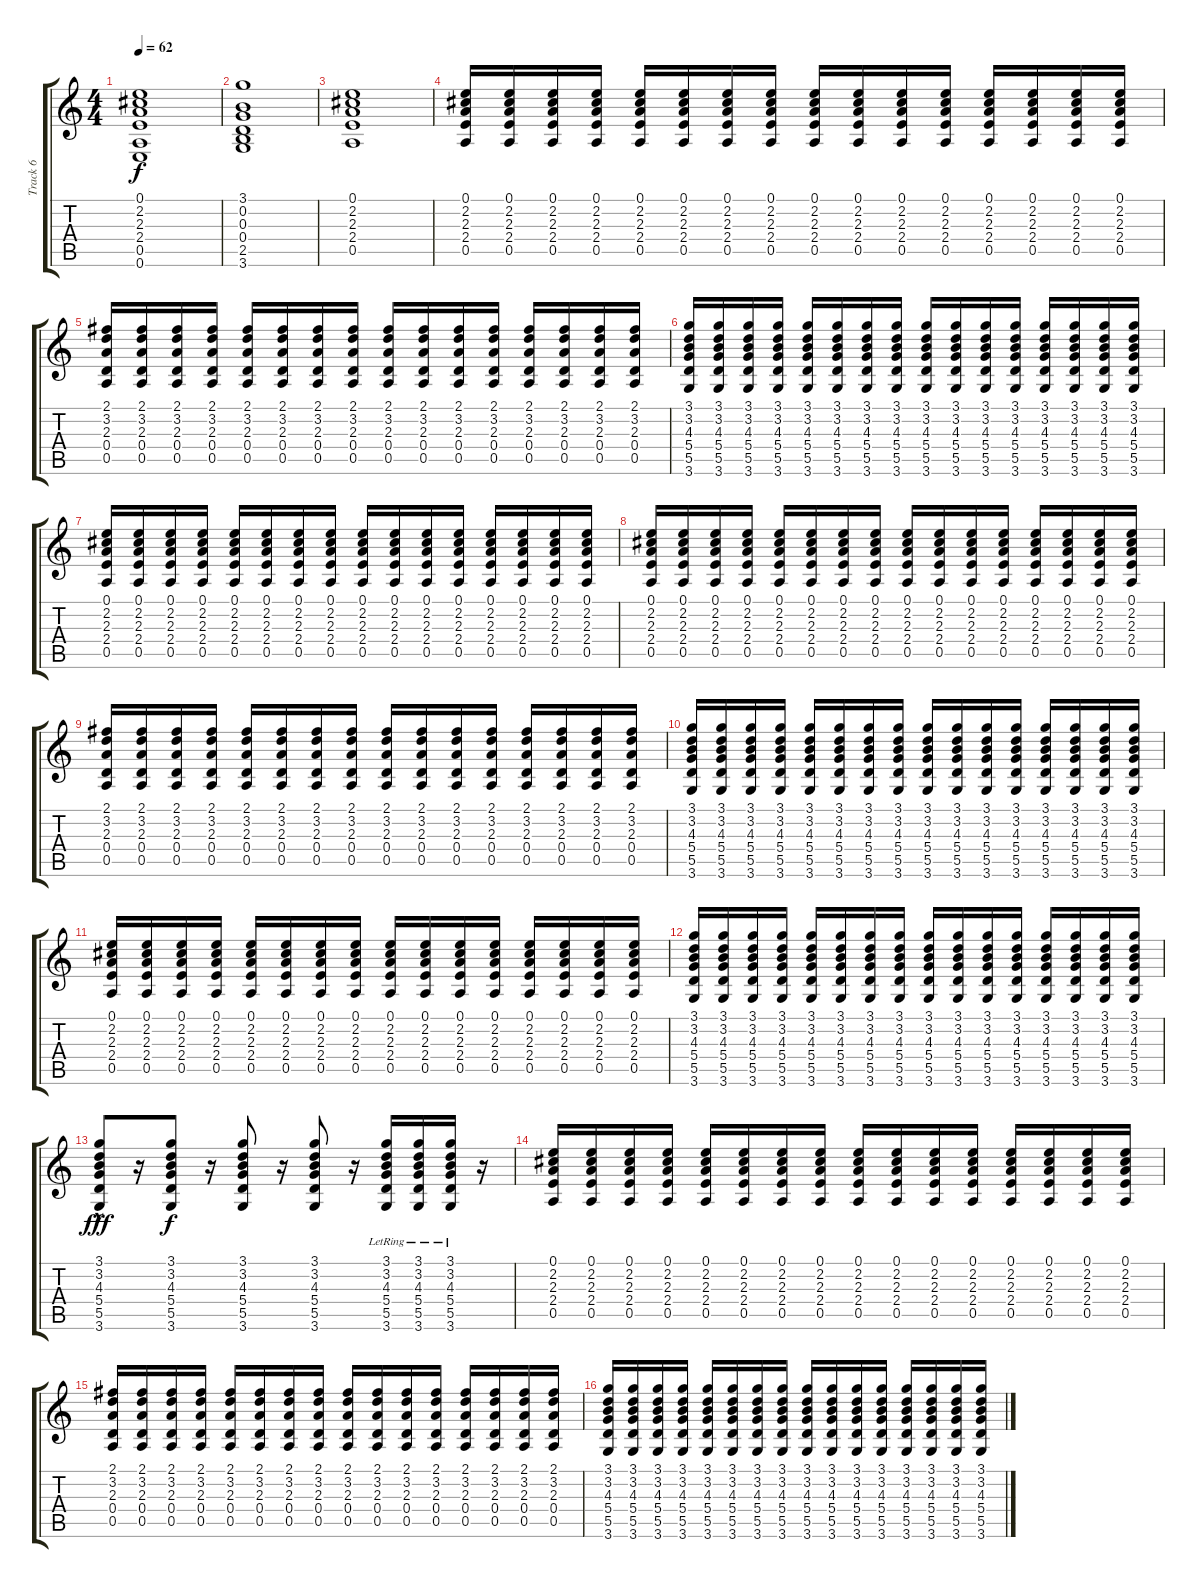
\track ("Track 6" "Track 6") {instrument electricguitarclean}
\staff {score tabs}
\tuning (E4 B3 G3 D3 A2 E2) {hide}
\ts (4 4)
\tempo 62
\clef g2
\ks c
(0.1 2.2 2.3 2.4 0.5 0.6).1{dy f} |
(3.1 0.2 0.3 0.4 2.5 3.6).1 |
(0.1 2.2 2.3 2.4 0.5).1 |
(0.1 2.2 2.3 2.4 0.5).16 (0.1 2.2 2.3 2.4 0.5).16 (0.1 2.2 2.3 2.4 0.5).16 (0.1 2.2 2.3 2.4 0.5).16 (0.1 2.2 2.3 2.4 0.5).16 (0.1 2.2 2.3 2.4 0.5).16 (0.1 2.2 2.3 2.4 0.5).16 (0.1 2.2 2.3 2.4 0.5).16 (0.1 2.2 2.3 2.4 0.5).16 (0.1 2.2 2.3 2.4 0.5).16 (0.1 2.2 2.3 2.4 0.5).16 (0.1 2.2 2.3 2.4 0.5).16 (0.1 2.2 2.3 2.4 0.5).16 (0.1 2.2 2.3 2.4 0.5).16 (0.1 2.2 2.3 2.4 0.5).16 (0.1 2.2 2.3 2.4 0.5).16 |
(2.1 3.2 2.3 0.4 0.5).16 (2.1 3.2 2.3 0.4 0.5).16 (2.1 3.2 2.3 0.4 0.5).16 (2.1 3.2 2.3 0.4 0.5).16 (2.1 3.2 2.3 0.4 0.5).16 (2.1 3.2 2.3 0.4 0.5).16 (2.1 3.2 2.3 0.4 0.5).16 (2.1 3.2 2.3 0.4 0.5).16 (2.1 3.2 2.3 0.4 0.5).16 (2.1 3.2 2.3 0.4 0.5).16 (2.1 3.2 2.3 0.4 0.5).16 (2.1 3.2 2.3 0.4 0.5).16 (2.1 3.2 2.3 0.4 0.5).16 (2.1 3.2 2.3 0.4 0.5).16 (2.1 3.2 2.3 0.4 0.5).16 (2.1 3.2 2.3 0.4 0.5).16 |
(3.1 3.2 4.3 5.4 5.5 3.6).16 (3.1 3.2 4.3 5.4 5.5 3.6).16 (3.1 3.2 4.3 5.4 5.5 3.6).16 (3.1 3.2 4.3 5.4 5.5 3.6).16 (3.1 3.2 4.3 5.4 5.5 3.6).16 (3.1 3.2 4.3 5.4 5.5 3.6).16 (3.1 3.2 4.3 5.4 5.5 3.6).16 (3.1 3.2 4.3 5.4 5.5 3.6).16 (3.1 3.2 4.3 5.4 5.5 3.6).16 (3.1 3.2 4.3 5.4 5.5 3.6).16 (3.1 3.2 4.3 5.4 5.5 3.6).16 (3.1 3.2 4.3 5.4 5.5 3.6).16 (3.1 3.2 4.3 5.4 5.5 3.6).16 (3.1 3.2 4.3 5.4 5.5 3.6).16 (3.1 3.2 4.3 5.4 5.5 3.6).16 (3.1 3.2 4.3 5.4 5.5 3.6).16 |
(0.1 2.2 2.3 2.4 0.5).16 (0.1 2.2 2.3 2.4 0.5).16 (0.1 2.2 2.3 2.4 0.5).16 (0.1 2.2 2.3 2.4 0.5).16 (0.1 2.2 2.3 2.4 0.5).16 (0.1 2.2 2.3 2.4 0.5).16 (0.1 2.2 2.3 2.4 0.5).16 (0.1 2.2 2.3 2.4 0.5).16 (0.1 2.2 2.3 2.4 0.5).16 (0.1 2.2 2.3 2.4 0.5).16 (0.1 2.2 2.3 2.4 0.5).16 (0.1 2.2 2.3 2.4 0.5).16 (0.1 2.2 2.3 2.4 0.5).16 (0.1 2.2 2.3 2.4 0.5).16 (0.1 2.2 2.3 2.4 0.5).16 (0.1 2.2 2.3 2.4 0.5).16 |
(0.1 2.2 2.3 2.4 0.5).16 (0.1 2.2 2.3 2.4 0.5).16 (0.1 2.2 2.3 2.4 0.5).16 (0.1 2.2 2.3 2.4 0.5).16 (0.1 2.2 2.3 2.4 0.5).16 (0.1 2.2 2.3 2.4 0.5).16 (0.1 2.2 2.3 2.4 0.5).16 (0.1 2.2 2.3 2.4 0.5).16 (0.1 2.2 2.3 2.4 0.5).16 (0.1 2.2 2.3 2.4 0.5).16 (0.1 2.2 2.3 2.4 0.5).16 (0.1 2.2 2.3 2.4 0.5).16 (0.1 2.2 2.3 2.4 0.5).16 (0.1 2.2 2.3 2.4 0.5).16 (0.1 2.2 2.3 2.4 0.5).16 (0.1 2.2 2.3 2.4 0.5).16 |
(2.1 3.2 2.3 0.4 0.5).16 (2.1 3.2 2.3 0.4 0.5).16 (2.1 3.2 2.3 0.4 0.5).16 (2.1 3.2 2.3 0.4 0.5).16 (2.1 3.2 2.3 0.4 0.5).16 (2.1 3.2 2.3 0.4 0.5).16 (2.1 3.2 2.3 0.4 0.5).16 (2.1 3.2 2.3 0.4 0.5).16 (2.1 3.2 2.3 0.4 0.5).16 (2.1 3.2 2.3 0.4 0.5).16 (2.1 3.2 2.3 0.4 0.5).16 (2.1 3.2 2.3 0.4 0.5).16 (2.1 3.2 2.3 0.4 0.5).16 (2.1 3.2 2.3 0.4 0.5).16 (2.1 3.2 2.3 0.4 0.5).16 (2.1 3.2 2.3 0.4 0.5).16 |
(3.1 3.2 4.3 5.4 5.5 3.6).16 (3.1 3.2 4.3 5.4 5.5 3.6).16 (3.1 3.2 4.3 5.4 5.5 3.6).16 (3.1 3.2 4.3 5.4 5.5 3.6).16 (3.1 3.2 4.3 5.4 5.5 3.6).16 (3.1 3.2 4.3 5.4 5.5 3.6).16 (3.1 3.2 4.3 5.4 5.5 3.6).16 (3.1 3.2 4.3 5.4 5.5 3.6).16 (3.1 3.2 4.3 5.4 5.5 3.6).16 (3.1 3.2 4.3 5.4 5.5 3.6).16 (3.1 3.2 4.3 5.4 5.5 3.6).16 (3.1 3.2 4.3 5.4 5.5 3.6).16 (3.1 3.2 4.3 5.4 5.5 3.6).16 (3.1 3.2 4.3 5.4 5.5 3.6).16 (3.1 3.2 4.3 5.4 5.5 3.6).16 (3.1 3.2 4.3 5.4 5.5 3.6).16 |
(0.1 2.2 2.3 2.4 0.5).16 (0.1 2.2 2.3 2.4 0.5).16 (0.1 2.2 2.3 2.4 0.5).16 (0.1 2.2 2.3 2.4 0.5).16 (0.1 2.2 2.3 2.4 0.5).16 (0.1 2.2 2.3 2.4 0.5).16 (0.1 2.2 2.3 2.4 0.5).16 (0.1 2.2 2.3 2.4 0.5).16 (0.1 2.2 2.3 2.4 0.5).16 (0.1 2.2 2.3 2.4 0.5).16 (0.1 2.2 2.3 2.4 0.5).16 (0.1 2.2 2.3 2.4 0.5).16 (0.1 2.2 2.3 2.4 0.5).16 (0.1 2.2 2.3 2.4 0.5).16 (0.1 2.2 2.3 2.4 0.5).16 (0.1 2.2 2.3 2.4 0.5).16 |
(3.1 3.2 4.3 5.4 5.5 3.6).16 (3.1 3.2 4.3 5.4 5.5 3.6).16 (3.1 3.2 4.3 5.4 5.5 3.6).16 (3.1 3.2 4.3 5.4 5.5 3.6).16 (3.1 3.2 4.3 5.4 5.5 3.6).16 (3.1 3.2 4.3 5.4 5.5 3.6).16 (3.1 3.2 4.3 5.4 5.5 3.6).16 (3.1 3.2 4.3 5.4 5.5 3.6).16 (3.1 3.2 4.3 5.4 5.5 3.6).16 (3.1 3.2 4.3 5.4 5.5 3.6).16 (3.1 3.2 4.3 5.4 5.5 3.6).16 (3.1 3.2 4.3 5.4 5.5 3.6).16 (3.1 3.2 4.3 5.4 5.5 3.6).16 (3.1 3.2 4.3 5.4 5.5 3.6).16 (3.1 3.2 4.3 5.4 5.5 3.6).16 (3.1 3.2 4.3 5.4 5.5 3.6).16 |
(3.1 3.2 4.3 5.4{hac} 5.5 3.6).8{dy fff} r.16 (3.1 3.2 4.3 5.4 5.5 3.6).8{dy f} r.16 (3.1 3.2 4.3 5.4 5.5 3.6).8 r.16 (3.1 3.2 4.3 5.4 5.5 3.6).8 r.16 (3.1{lr} 3.2{lr} 4.3{lr} 5.4{lr} 5.5{lr} 3.6{lr}).16 (3.1{lr} 3.2{lr} 4.3{lr} 5.4{lr} 5.5{lr} 3.6{lr}).16 (3.1{lr} 3.2{lr} 4.3{lr} 5.4{lr} 5.5{lr} 3.6{lr}).16 r.16 |
(0.1 2.2 2.3 2.4 0.5).16 (0.1 2.2 2.3 2.4 0.5).16 (0.1 2.2 2.3 2.4 0.5).16 (0.1 2.2 2.3 2.4 0.5).16 (0.1 2.2 2.3 2.4 0.5).16 (0.1 2.2 2.3 2.4 0.5).16 (0.1 2.2 2.3 2.4 0.5).16 (0.1 2.2 2.3 2.4 0.5).16 (0.1 2.2 2.3 2.4 0.5).16 (0.1 2.2 2.3 2.4 0.5).16 (0.1 2.2 2.3 2.4 0.5).16 (0.1 2.2 2.3 2.4 0.5).16 (0.1 2.2 2.3 2.4 0.5).16 (0.1 2.2 2.3 2.4 0.5).16 (0.1 2.2 2.3 2.4 0.5).16 (0.1 2.2 2.3 2.4 0.5).16 |
(2.1 3.2 2.3 0.4 0.5).16 (2.1 3.2 2.3 0.4 0.5).16 (2.1 3.2 2.3 0.4 0.5).16 (2.1 3.2 2.3 0.4 0.5).16 (2.1 3.2 2.3 0.4 0.5).16 (2.1 3.2 2.3 0.4 0.5).16 (2.1 3.2 2.3 0.4 0.5).16 (2.1 3.2 2.3 0.4 0.5).16 (2.1 3.2 2.3 0.4 0.5).16 (2.1 3.2 2.3 0.4 0.5).16 (2.1 3.2 2.3 0.4 0.5).16 (2.1 3.2 2.3 0.4 0.5).16 (2.1 3.2 2.3 0.4 0.5).16 (2.1 3.2 2.3 0.4 0.5).16 (2.1 3.2 2.3 0.4 0.5).16 (2.1 3.2 2.3 0.4 0.5).16 |
(3.1 3.2 4.3 5.4 5.5 3.6).16 (3.1 3.2 4.3 5.4 5.5 3.6).16 (3.1 3.2 4.3 5.4 5.5 3.6).16 (3.1 3.2 4.3 5.4 5.5 3.6).16 (3.1 3.2 4.3 5.4 5.5 3.6).16 (3.1 3.2 4.3 5.4 5.5 3.6).16 (3.1 3.2 4.3 5.4 5.5 3.6).16 (3.1 3.2 4.3 5.4 5.5 3.6).16 (3.1 3.2 4.3 5.4 5.5 3.6).16 (3.1 3.2 4.3 5.4 5.5 3.6).16 (3.1 3.2 4.3 5.4 5.5 3.6).16 (3.1 3.2 4.3 5.4 5.5 3.6).16 (3.1 3.2 4.3 5.4 5.5 3.6).16 (3.1 3.2 4.3 5.4 5.5 3.6).16 (3.1 3.2 4.3 5.4 5.5 3.6).16 (3.1 3.2 4.3 5.4 5.5 3.6).16
